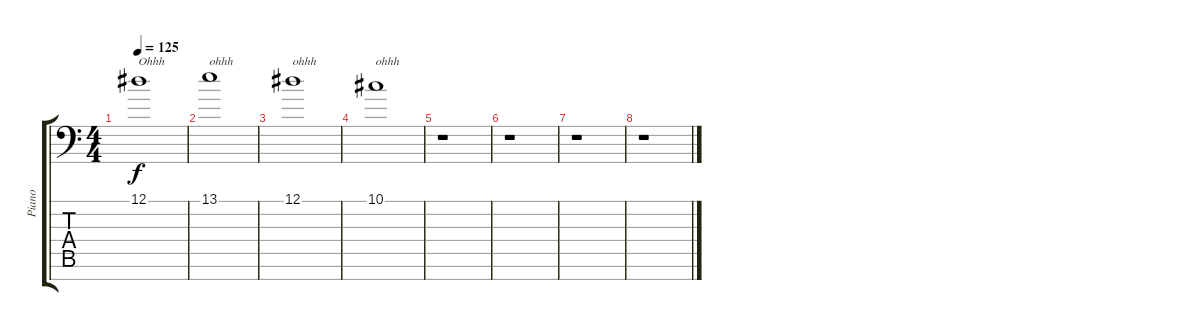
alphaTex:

\track ("Piano" "Piano") {instrument acousticgrandpiano}
\staff {score tabs}
\tuning (Eb4 Bb3 Gb3 Db3 Ab2 Eb2 Bb1) {hide}
\ts (4 4)
\tempo 125
\clef f4
\ks c
12.1.1{txt "Ohhh" dy f} |
13.1.1{txt "ohhh"} |
12.1.1{txt "ohhh"} |
10.1.1{txt "ohhh"} |
r.1 |
r.1 |
r.1 |
r.1
